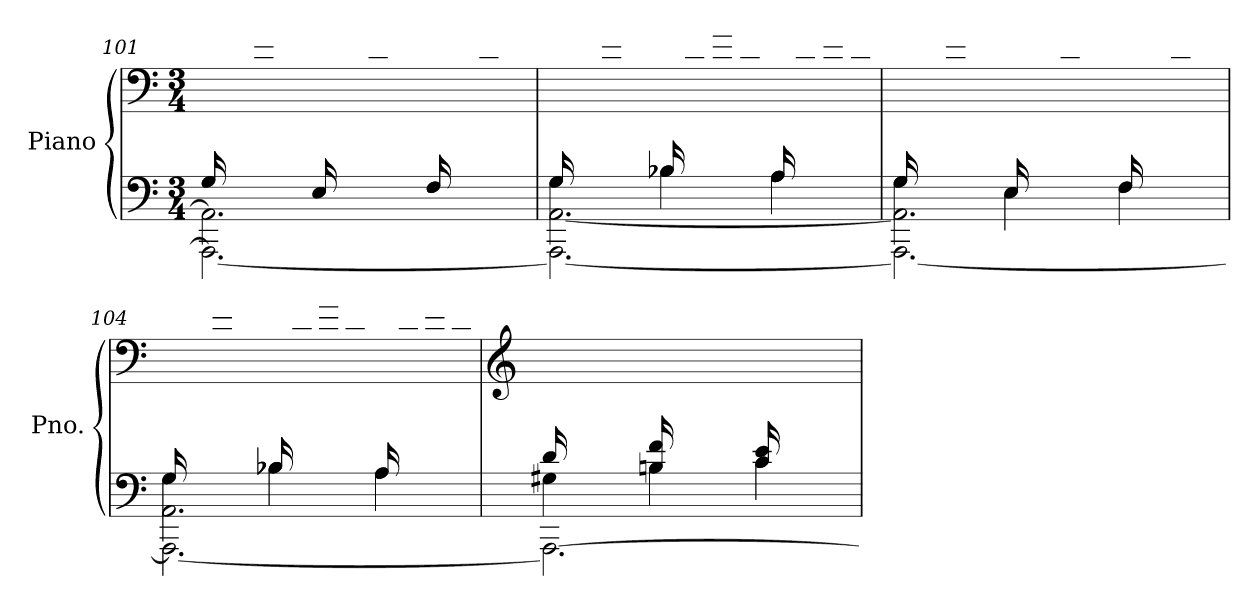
**kern	**kern
*part1	*part1
*staff2	*staff1
*I"Piano	*
*I'Pno.	*
*clefF4	*clefF4
*k[]	*k[]
*M3/4	*M3/4
=101	=101
*^	*
*	*^	*
*	*	*^	*
(>16G/LL	2.AA\]	4G/	2.AAA\_	16ryy
8.ryy	.	.	.	16B-X\
.	.	.	.	16e\
.	.	.	.	16B-\JJ
16E/LL	.	4E/	.	16ryy
8.ryy	.	.	.	16G\
.	.	.	.	16c#X\
.	.	.	.	16G\JJ
16F/LL	.	4F/	.	16ryy
8.ryy	.	.	.	16A\
.	.	.	.	16d\
.	.	.	.	16A\JJ
=102	=102	=102	=102	=102
16G/LL	[2.AA\	4G\	2.AAA\_	16ryy
8.ryy	.	.	.	16B-X\
.	.	.	.	16e\
.	.	.	.	16B-\JJ
16B-/LL	.	4B-X\	.	16ryy
8.ryy	.	.	.	16d\
.	.	.	.	16g\
.	.	.	.	16d\JJ
16A/LL	.	4A\	.	16ryy
8.ryy	.	.	.	16cni\
.	.	.	.	16f\
.	.	.	.	16c\JJ)
!!LO:LB:g=z
=103	=103	=103	=103	=103
(>16G/LL	2.AA\]	4G\	2.AAA\_	16ryy
8.ryy	.	.	.	16B-X\
.	.	.	.	16e\
.	.	.	.	16B-\JJ
16E/LL	.	4E\	.	16ryy
8.ryy	.	.	.	16G\
.	.	.	.	16c#X\
.	.	.	.	16G\JJ
16F/LL	.	4F\	.	16ryy
8.ryy	.	.	.	16A\
.	.	.	.	16d\
.	.	.	.	16A\JJ
=104	=104	=104	=104	=104
16G/LL	2.AA\	4G\	2.AAA\_	16ryy
8.ryy	.	.	.	16B-X\
.	.	.	.	16e\
.	.	.	.	16B-\JJ
16B-/LL	.	4B-X\	.	16ryy
8.ryy	.	.	.	16d\
.	.	.	.	16g\
.	.	.	.	16d\JJ
16A/LL	.	4A\	.	16ryy
8.ryy	.	.	.	16cni\
.	.	.	.	16f\
.	.	.	.	16c\JJ)
*v	*v	*v	*v	*
=105	=105
*	*clefG2
*^	*
*	*^	*
16d/LL	4G#X\	2.AAA\_	16ryy
8.ryy	.	.	16f\
.	.	.	16b\
.	.	.	16f\JJ
16Bn/ 16f/LL	4B\	.	16ryy
8.ryy	.	.	16a-X\
.	.	.	16dd\
.	.	.	16a-\JJ
16c/ 16e/LL	4c\	.	16ryy
8.ryy	.	.	16g\
.	.	.	16cc\
.	.	.	16g\JJ
*v	*v	*v	*
=	=
*-	*-
